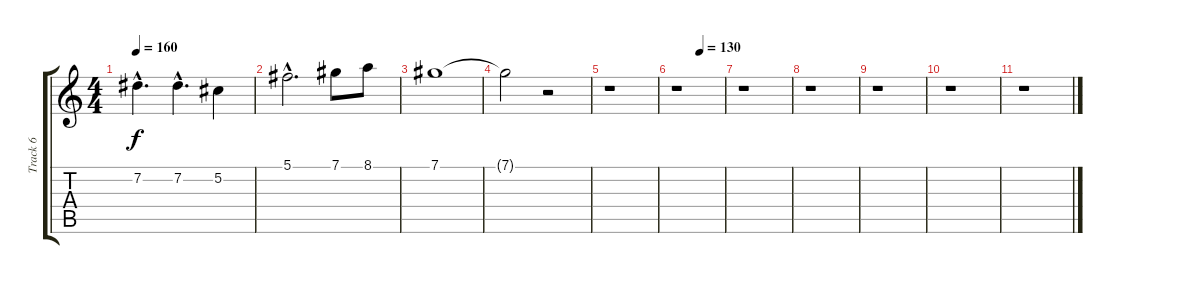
\track ("Track 6" "Track 6") {instrument distortionguitar}
\staff {score tabs}
\tuning (Db4 Ab3 E3 B2 Gb2 Db2) {hide}
\ts (4 4)
\tempo 160
\clef g2
\ks c
7.2{hac}.4{d dy f} 7.2{hac}.4{d} 5.2.4 |
5.1{hac}.2{d} 7.1.8 8.1.8 |
7.1.1 |
7.1{t}.2 r.2 |
r.1 |
\tempo (130 0.5)
r.1 |
r.1 |
r.1 |
r.1 |
r.1 |
r.1
